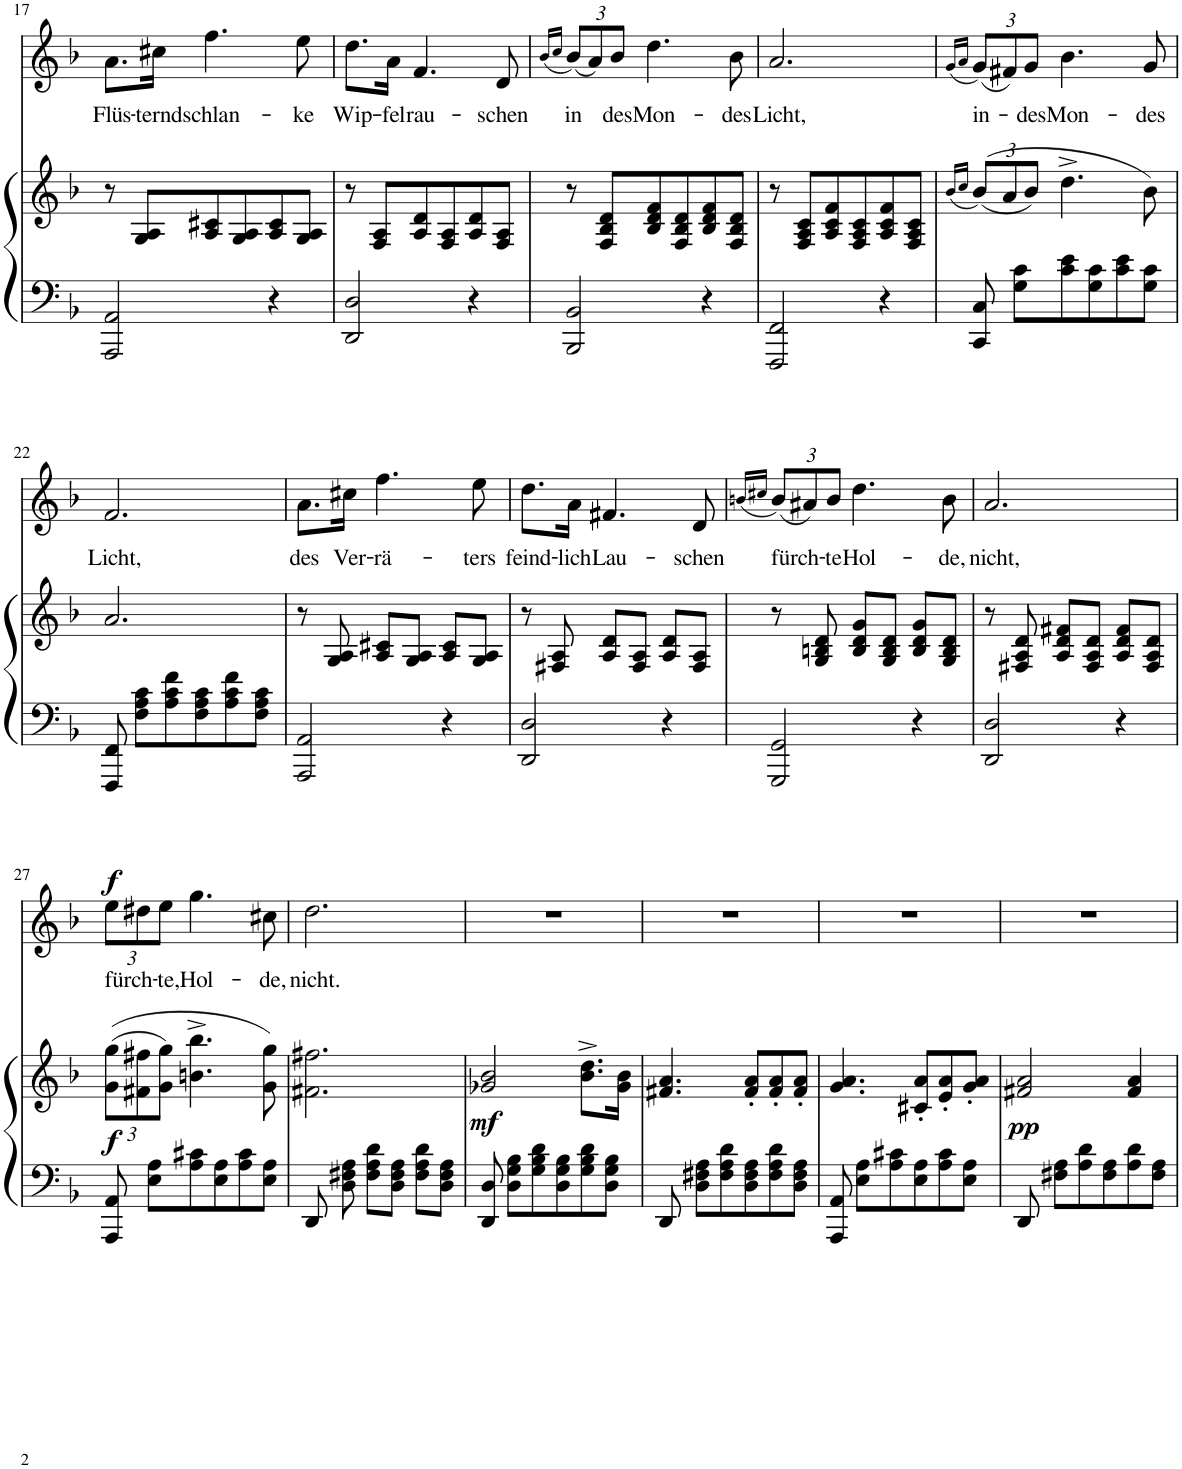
**kern	**kern	**dynam	**kern	**text	**dynam
*part2	*part2	*part2	*part1	*part1	*part1
*staff3	*staff2	*staff2/3	*staff1	*staff1	*staff1
*I"Piano	*	*	*I"Violin	*	*
*I'Pno	*	*	*I'Vln	*	*
!!LO:PB:g=z
*clefF4	*clefG2	*	*clefG2	*	*
*k[b-]	*k[b-]	*	*k[b-]	*	*
*M3/4	*M3/4	*	*M3/4	*	*
=17	=17	=17	=17	=17	=17
!	!	!	!	!LO:LY:b	!
2AAA/ 2AA/	8r	.	8.a\L	Flüs-	.
.	8G/ 8A/L	.	.	.	.
!	!	!	!	!LO:LY:b	!
.	.	.	16cc#X\Jk	-ternd	.
!	!	!	!	!LO:LY:b	!
.	8A/ 8c#X/	.	4.ff\	schlan-	.
.	8G/ 8A/	.	.	.	.
4r	8A/ 8c#/	.	.	.	.
!	!	!	!	!LO:LY:b	!
.	8G/ 8A/J	.	8ee\	-ke	.
=18	=18	=18	=18	=18	=18
!	!	!	!	!LO:LY:b	!
2DD/ 2D/	8r	.	8.dd\L	Wip-	.
.	8F/ 8A/L	.	.	.	.
!	!	!	!	!LO:LY:b	!
.	.	.	16a\Jk	-fel	.
!	!	!	!	!LO:LY:b	!
.	8A/ 8d/	.	4.f/	rau-	.
.	8F/ 8A/	.	.	.	.
4r	8A/ 8d/	.	.	.	.
!	!	!	!	!LO:LY:b	!
.	8F/ 8A/J	.	8d/	-schen	.
=19	=19	=19	=19	=19	=19
.	.	.	(16qb-/LL	.	.
.	.	.	16qcc/JJ	.	.
*	*	*	*Xbrackettup	*	*
!	!	!	!	!LO:LY:b	!
2BBB-/ 2BB-/	8r	.	(12b-/L)	in	.
.	.	.	12a/)	.	.
.	8F/ 8B-/ 8d/L	.	.	.	.
!	!	!	!	!LO:LY:b	!
.	.	.	12b-/J	des	.
!	!	!	!	!LO:LY:b	!
.	8B-/ 8d/ 8f/	.	4.dd\	Mon-	.
.	8F/ 8B-/ 8d/	.	.	.	.
4r	8B-/ 8d/ 8f/	.	.	.	.
!	!	!	!	!LO:LY:b	!
.	8F/ 8B-/ 8d/J	.	8b-\	-des	.
=20	=20	=20	=20	=20	=20
!	!	!	!	!LO:LY:b	!
2FFF/ 2FF/	8r	.	2.a/	Licht,	.
.	8F/ 8A/ 8c/L	.	.	.	.
.	8A/ 8c/ 8f/	.	.	.	.
.	8F/ 8A/ 8c/	.	.	.	.
4r	8A/ 8c/ 8f/	.	.	.	.
.	8F/ 8A/ 8c/J	.	.	.	.
=21	=21	=21	=21	=21	=21
.	(16qb-/LL	.	(16qg/LL	.	.
.	16qcc/JJ	.	16qa/JJ	.	.
*	*Xbrackettup	*	*	*	*
!	!	!	!	!LO:LY:b	!
8CC/ 8C/	((12b-/L)	.	(12g/L)	in-	.
.	12a/	.	12f#X/)	.	.
8G\ 8c\L	.	.	.	.	.
!	!	!	!	!LO:LY:b	!
.	12b-/J)	.	12g/J	-des	.
!	!	!	!	!LO:LY:b	!
8c\ 8e\	4.dd^\	.	4.b-\	Mon-	.
8G\ 8c\	.	.	.	.	.
8c\ 8e\	.	.	.	.	.
!	!	!	!	!LO:LY:b	!
8G\ 8c\J	8b-\)	.	8g/	-des	.
!!LO:LB:g=z
=22	=22	=22	=22	=22	=22
!	!	!	!	!LO:LY:b	!
8FFF/ 8FF/	2.a/	.	2.f/	Licht,	.
8F\ 8A\ 8c\L	.	.	.	.	.
8A\ 8c\ 8f\	.	.	.	.	.
8F\ 8A\ 8c\	.	.	.	.	.
8A\ 8c\ 8f\	.	.	.	.	.
8F\ 8A\ 8c\J	.	.	.	.	.
=23	=23	=23	=23	=23	=23
!	!	!	!	!LO:LY:b	!
2AAA/ 2AA/	8r	.	8.a\L	des	.
.	8G/ 8A/	.	.	.	.
!	!	!	!	!LO:LY:b	!
.	.	.	16cc#X\Jk	Ver-	.
!	!	!	!	!LO:LY:b	!
.	8A/ 8c#X/L	.	4.ff\	-rä-	.
.	8G/ 8A/J	.	.	.	.
4r	8A/ 8c#/L	.	.	.	.
!	!	!	!	!LO:LY:b	!
.	8G/ 8A/J	.	8ee\	-ters	.
=24	=24	=24	=24	=24	=24
!	!	!	!	!LO:LY:b	!
2DD/ 2D/	8r	.	8.dd\L	feind-	.
.	8F#X/ 8A/	.	.	.	.
!	!	!	!	!LO:LY:b	!
.	.	.	16a\Jk	-lich	.
!	!	!	!	!LO:LY:b	!
.	8A/ 8d/L	.	4.f#X/	Lau-	.
.	8F#/ 8A/J	.	.	.	.
4r	8A/ 8d/L	.	.	.	.
!	!	!	!	!LO:LY:b	!
.	8F#/ 8A/J	.	8d/	-schen	.
=25	=25	=25	=25	=25	=25
.	.	.	(16qbn/LL	.	.
.	.	.	16qcc#X/JJ	.	.
!	!	!	!	!LO:LY:b	!
2GGG/ 2GG/	8r	.	(12b/L)	fürch-	.
.	.	.	12a#X/)	.	.
.	8G/ 8Bn/ 8d/	.	.	.	.
!	!	!	!	!LO:LY:b	!
.	.	.	12b/J	-te	.
!	!	!	!	!LO:LY:b	!
.	8B/ 8d/ 8g/L	.	4.dd\	Hol-	.
.	8G/ 8B/ 8d/J	.	.	.	.
4r	8B/ 8d/ 8g/L	.	.	.	.
!	!	!	!	!LO:LY:b	!
.	8G/ 8B/ 8d/J	.	8b\	-de,	.
=26	=26	=26	=26	=26	=26
!	!	!	!	!LO:LY:b	!
2DD/ 2D/	8r	.	2.a/	nicht,	.
.	8F#X/ 8A/ 8d/	.	.	.	.
.	8A/ 8d/ 8f#X/L	.	.	.	.
.	8F#/ 8A/ 8d/J	.	.	.	.
4r	8A/ 8d/ 8f#/L	.	.	.	.
.	8F#/ 8A/ 8d/J	.	.	.	.
!!LO:LB:g=z
=27	=27	=27	=27	=27	=27
!	!	!LO:DY:b	!	!LO:LY:b	!LO:DY:a
8AAA/ 8AA/	((12g\ 12gg\L	f	12ee\L	fürch-	f
.	12f#X\ 12ff#X\	.	12dd#X\	.	.
8E\ 8A\L	.	.	.	.	.
!	!	!	!	!LO:LY:b	!
.	12g\ 12gg\J)	.	12ee\J	-te,	.
!	!	!	!	!LO:LY:b	!
8A\ 8c#X\	4.bn\^ 4.bb-\^	.	4.gg\	Hol-	.
8E\ 8A\	.	.	.	.	.
8A\ 8c#\	.	.	.	.	.
!	!	!	!	!LO:LY:b	!
8E\ 8A\J	8g\ 8gg\)	.	8cc#X\	-de,	.
=28	=28	=28	=28	=28	=28
!	!	!	!	!LO:LY:b	!
8DD/	2.f#X\ 2.ff#X\	.	2.dd\	nicht.	.
8D\ 8F#X\ 8A\	.	.	.	.	.
8F#\ 8A\ 8d\L	.	.	.	.	.
8D\ 8F#\ 8A\J	.	.	.	.	.
8F#\ 8A\ 8d\L	.	.	.	.	.
8D\ 8F#\ 8A\J	.	.	.	.	.
=29	=29	=29	=29	=29	=29
!	!	!LO:DY:b	!	!	!
8DD/ 8D/	2g-X/ 2b-/	mf	2.r	.	.
8D\ 8G\ 8B-\L	.	.	.	.	.
8G\ 8B-\ 8d\	.	.	.	.	.
8D\ 8G\ 8B-\	.	.	.	.	.
8G\ 8B-\ 8d\	8.b-\^ 8.dd\^L	.	.	.	.
8D\ 8G\ 8B-\J	.	.	.	.	.
.	16g-\ 16b-\Jk	.	.	.	.
=30	=30	=30	=30	=30	=30
8DD/	4.f#X/ 4.a/	.	2.r	.	.
8D\ 8F#X\ 8A\L	.	.	.	.	.
8F#\ 8A\ 8d\	.	.	.	.	.
8D\ 8F#\ 8A\	8f#/' 8a/'L	.	.	.	.
8F#\ 8A\ 8d\	8f#/' 8a/'	.	.	.	.
8D\ 8F#\ 8A\J	8f#/' 8a/'J	.	.	.	.
=31	=31	=31	=31	=31	=31
8AAA/ 8AA/	4.g/ 4.a/	.	2.r	.	.
8E\ 8A\L	.	.	.	.	.
8A\ 8c#X\	.	.	.	.	.
8E\ 8A\	8c#X/' 8a/'L	.	.	.	.
8A\ 8c#\	8e/' 8a/'	.	.	.	.
8E\ 8A\J	8g/' 8a/'J	.	.	.	.
=32	=32	=32	=32	=32	=32
!	!	!LO:DY:b	!	!	!
8DD/	2f#X/ 2a/	pp	2.r	.	.
8F#X\ 8A\L	.	.	.	.	.
8A\ 8d\	.	.	.	.	.
8F#\ 8A\	.	.	.	.	.
8A\ 8d\	4f#/ 4a/	.	.	.	.
8F#\ 8A\J	.	.	.	.	.
=	=	=	=	=	=
*-	*-	*-	*-	*-	*-
